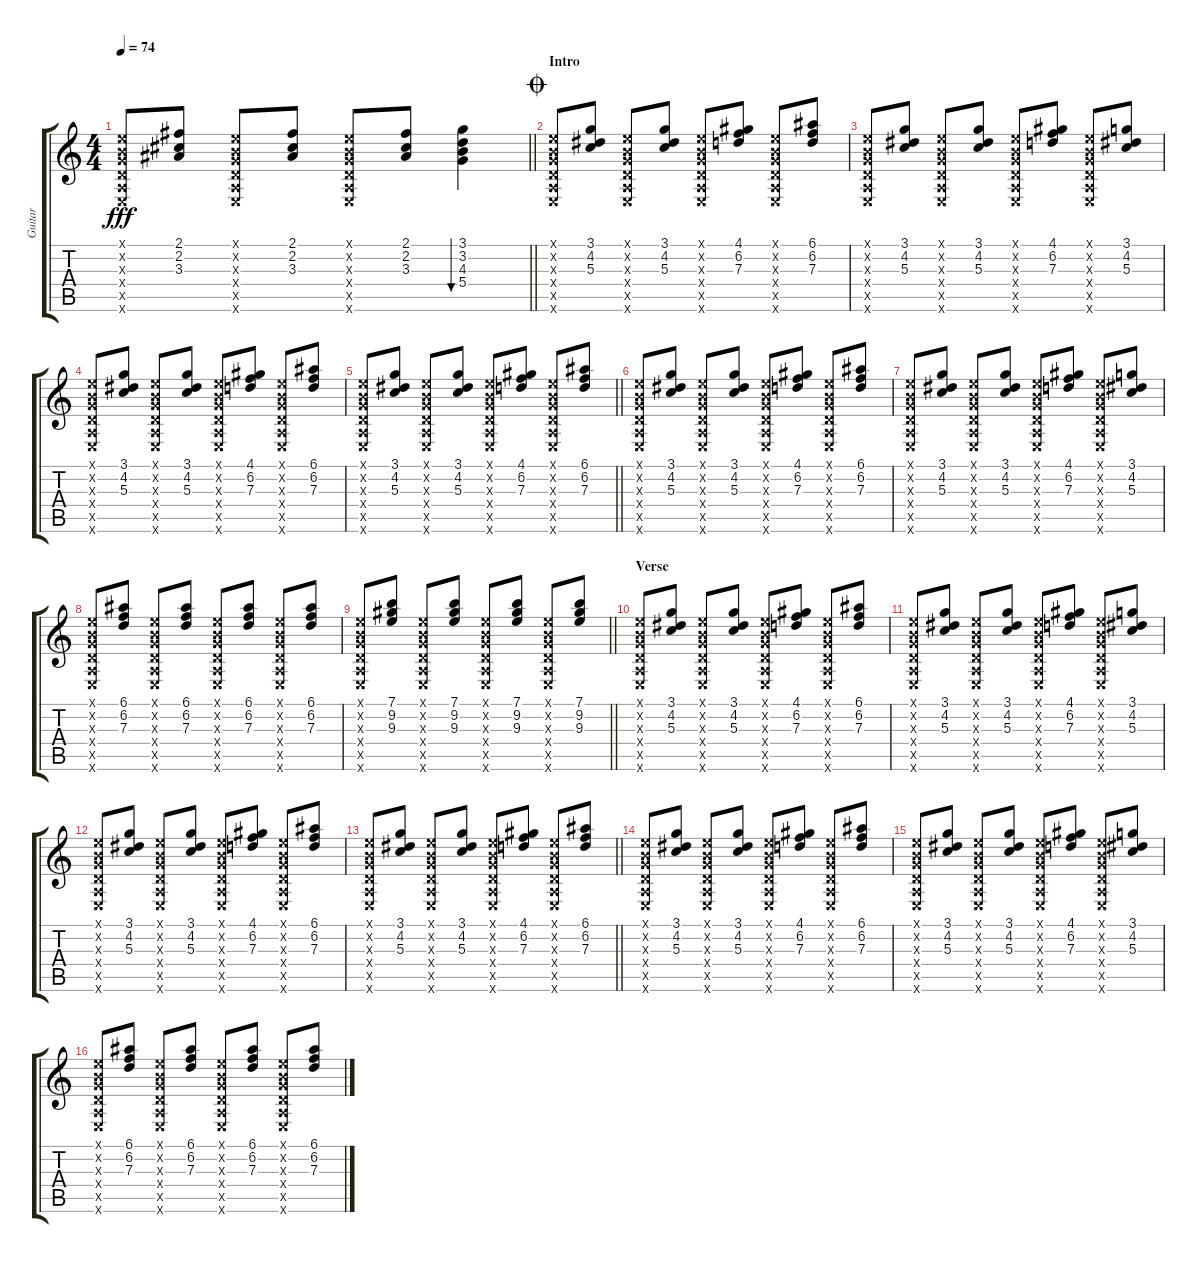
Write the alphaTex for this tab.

\track ("Guitar" "Guitar") {instrument overdrivenguitar}
\staff {score tabs}
\tuning (E4 B3 G3 D3 A2 E2) {hide}
\ts (4 4)
\tempo 74
\clef g2
\barLineRight lightlight
\ks c
(0.1{x} 0.2{x} 0.3{x} 0.4{x} 0.5{x} 0.6{x}).8{dy fff} (2.1 2.2 3.3).8 (0.1{x} 0.2{x} 0.3{x} 0.4{x} 0.5{x} 0.6{x}).8 (2.1 2.2 3.3).8 (0.1{x} 0.2{x} 0.3{x} 0.4{x} 0.5{x} 0.6{x}).8 (2.1 2.2 3.3).8 (3.1 3.2 4.3 5.4).4{bu 30} |
\section ("" "Intro")
\jump coda
(0.1{x} 0.2{x} 0.3{x} 0.4{x} 0.5{x} 0.6{x}).8 (3.1 4.2 5.3).8 (0.1{x} 0.2{x} 0.3{x} 0.4{x} 0.5{x} 0.6{x}).8 (3.1 4.2 5.3).8 (0.1{x} 0.2{x} 0.3{x} 0.4{x} 0.5{x} 0.6{x}).8 (4.1 6.2 7.3).8 (0.1{x} 0.2{x} 0.3{x} 0.4{x} 0.5{x} 0.6{x}).8 (6.1 6.2 7.3).8 |
(0.1{x} 0.2{x} 0.3{x} 0.4{x} 0.5{x} 0.6{x}).8 (3.1 4.2 5.3).8 (0.1{x} 0.2{x} 0.3{x} 0.4{x} 0.5{x} 0.6{x}).8 (3.1 4.2 5.3).8 (0.1{x} 0.2{x} 0.3{x} 0.4{x} 0.5{x} 0.6{x}).8 (4.1 6.2 7.3).8 (0.1{x} 0.2{x} 0.3{x} 0.4{x} 0.5{x} 0.6{x}).8 (3.1 4.2 5.3).8 |
(0.1{x} 0.2{x} 0.3{x} 0.4{x} 0.5{x} 0.6{x}).8 (3.1 4.2 5.3).8 (0.1{x} 0.2{x} 0.3{x} 0.4{x} 0.5{x} 0.6{x}).8 (3.1 4.2 5.3).8 (0.1{x} 0.2{x} 0.3{x} 0.4{x} 0.5{x} 0.6{x}).8 (4.1 6.2 7.3).8 (0.1{x} 0.2{x} 0.3{x} 0.4{x} 0.5{x} 0.6{x}).8 (6.1 6.2 7.3).8 |
\barLineRight lightlight
(0.1{x} 0.2{x} 0.3{x} 0.4{x} 0.5{x} 0.6{x}).8 (3.1 4.2 5.3).8 (0.1{x} 0.2{x} 0.3{x} 0.4{x} 0.5{x} 0.6{x}).8 (3.1 4.2 5.3).8 (0.1{x} 0.2{x} 0.3{x} 0.4{x} 0.5{x} 0.6{x}).8 (4.1 6.2 7.3).8 (0.1{x} 0.2{x} 0.3{x} 0.4{x} 0.5{x} 0.6{x}).8 (6.1 6.2 7.3).8 |
(0.1{x} 0.2{x} 0.3{x} 0.4{x} 0.5{x} 0.6{x}).8 (3.1 4.2 5.3).8 (0.1{x} 0.2{x} 0.3{x} 0.4{x} 0.5{x} 0.6{x}).8 (3.1 4.2 5.3).8 (0.1{x} 0.2{x} 0.3{x} 0.4{x} 0.5{x} 0.6{x}).8 (4.1 6.2 7.3).8 (0.1{x} 0.2{x} 0.3{x} 0.4{x} 0.5{x} 0.6{x}).8 (6.1 6.2 7.3).8 |
(0.1{x} 0.2{x} 0.3{x} 0.4{x} 0.5{x} 0.6{x}).8 (3.1 4.2 5.3).8 (0.1{x} 0.2{x} 0.3{x} 0.4{x} 0.5{x} 0.6{x}).8 (3.1 4.2 5.3).8 (0.1{x} 0.2{x} 0.3{x} 0.4{x} 0.5{x} 0.6{x}).8 (4.1 6.2 7.3).8 (0.1{x} 0.2{x} 0.3{x} 0.4{x} 0.5{x} 0.6{x}).8 (3.1 4.2 5.3).8 |
(0.1{x} 0.2{x} 0.3{x} 0.4{x} 0.5{x} 0.6{x}).8 (6.1 6.2 7.3).8 (0.1{x} 0.2{x} 0.3{x} 0.4{x} 0.5{x} 0.6{x}).8 (6.1 6.2 7.3).8 (0.1{x} 0.2{x} 0.3{x} 0.4{x} 0.5{x} 0.6{x}).8 (6.1 6.2 7.3).8 (0.1{x} 0.2{x} 0.3{x} 0.4{x} 0.5{x} 0.6{x}).8 (6.1 6.2 7.3).8 |
\barLineRight lightlight
(0.1{x} 0.2{x} 0.3{x} 0.4{x} 0.5{x} 0.6{x}).8 (7.1 9.2 9.3).8 (0.1{x} 0.2{x} 0.3{x} 0.4{x} 0.5{x} 0.6{x}).8 (7.1 9.2 9.3).8 (0.1{x} 0.2{x} 0.3{x} 0.4{x} 0.5{x} 0.6{x}).8 (7.1 9.2 9.3).8 (0.1{x} 0.2{x} 0.3{x} 0.4{x} 0.5{x} 0.6{x}).8 (7.1 9.2 9.3).8 |
\section ("" "Verse")
(0.1{x} 0.2{x} 0.3{x} 0.4{x} 0.5{x} 0.6{x}).8 (3.1 4.2 5.3).8 (0.1{x} 0.2{x} 0.3{x} 0.4{x} 0.5{x} 0.6{x}).8 (3.1 4.2 5.3).8 (0.1{x} 0.2{x} 0.3{x} 0.4{x} 0.5{x} 0.6{x}).8 (4.1 6.2 7.3).8 (0.1{x} 0.2{x} 0.3{x} 0.4{x} 0.5{x} 0.6{x}).8 (6.1 6.2 7.3).8 |
(0.1{x} 0.2{x} 0.3{x} 0.4{x} 0.5{x} 0.6{x}).8 (3.1 4.2 5.3).8 (0.1{x} 0.2{x} 0.3{x} 0.4{x} 0.5{x} 0.6{x}).8 (3.1 4.2 5.3).8 (0.1{x} 0.2{x} 0.3{x} 0.4{x} 0.5{x} 0.6{x}).8 (4.1 6.2 7.3).8 (0.1{x} 0.2{x} 0.3{x} 0.4{x} 0.5{x} 0.6{x}).8 (3.1 4.2 5.3).8 |
(0.1{x} 0.2{x} 0.3{x} 0.4{x} 0.5{x} 0.6{x}).8 (3.1 4.2 5.3).8 (0.1{x} 0.2{x} 0.3{x} 0.4{x} 0.5{x} 0.6{x}).8 (3.1 4.2 5.3).8 (0.1{x} 0.2{x} 0.3{x} 0.4{x} 0.5{x} 0.6{x}).8 (4.1 6.2 7.3).8 (0.1{x} 0.2{x} 0.3{x} 0.4{x} 0.5{x} 0.6{x}).8 (6.1 6.2 7.3).8 |
\barLineRight lightlight
(0.1{x} 0.2{x} 0.3{x} 0.4{x} 0.5{x} 0.6{x}).8 (3.1 4.2 5.3).8 (0.1{x} 0.2{x} 0.3{x} 0.4{x} 0.5{x} 0.6{x}).8 (3.1 4.2 5.3).8 (0.1{x} 0.2{x} 0.3{x} 0.4{x} 0.5{x} 0.6{x}).8 (4.1 6.2 7.3).8 (0.1{x} 0.2{x} 0.3{x} 0.4{x} 0.5{x} 0.6{x}).8 (6.1 6.2 7.3).8 |
(0.1{x} 0.2{x} 0.3{x} 0.4{x} 0.5{x} 0.6{x}).8 (3.1 4.2 5.3).8 (0.1{x} 0.2{x} 0.3{x} 0.4{x} 0.5{x} 0.6{x}).8 (3.1 4.2 5.3).8 (0.1{x} 0.2{x} 0.3{x} 0.4{x} 0.5{x} 0.6{x}).8 (4.1 6.2 7.3).8 (0.1{x} 0.2{x} 0.3{x} 0.4{x} 0.5{x} 0.6{x}).8 (6.1 6.2 7.3).8 |
(0.1{x} 0.2{x} 0.3{x} 0.4{x} 0.5{x} 0.6{x}).8 (3.1 4.2 5.3).8 (0.1{x} 0.2{x} 0.3{x} 0.4{x} 0.5{x} 0.6{x}).8 (3.1 4.2 5.3).8 (0.1{x} 0.2{x} 0.3{x} 0.4{x} 0.5{x} 0.6{x}).8 (4.1 6.2 7.3).8 (0.1{x} 0.2{x} 0.3{x} 0.4{x} 0.5{x} 0.6{x}).8 (3.1 4.2 5.3).8 |
(0.1{x} 0.2{x} 0.3{x} 0.4{x} 0.5{x} 0.6{x}).8 (6.1 6.2 7.3).8 (0.1{x} 0.2{x} 0.3{x} 0.4{x} 0.5{x} 0.6{x}).8 (6.1 6.2 7.3).8 (0.1{x} 0.2{x} 0.3{x} 0.4{x} 0.5{x} 0.6{x}).8 (6.1 6.2 7.3).8 (0.1{x} 0.2{x} 0.3{x} 0.4{x} 0.5{x} 0.6{x}).8 (6.1 6.2 7.3).8
